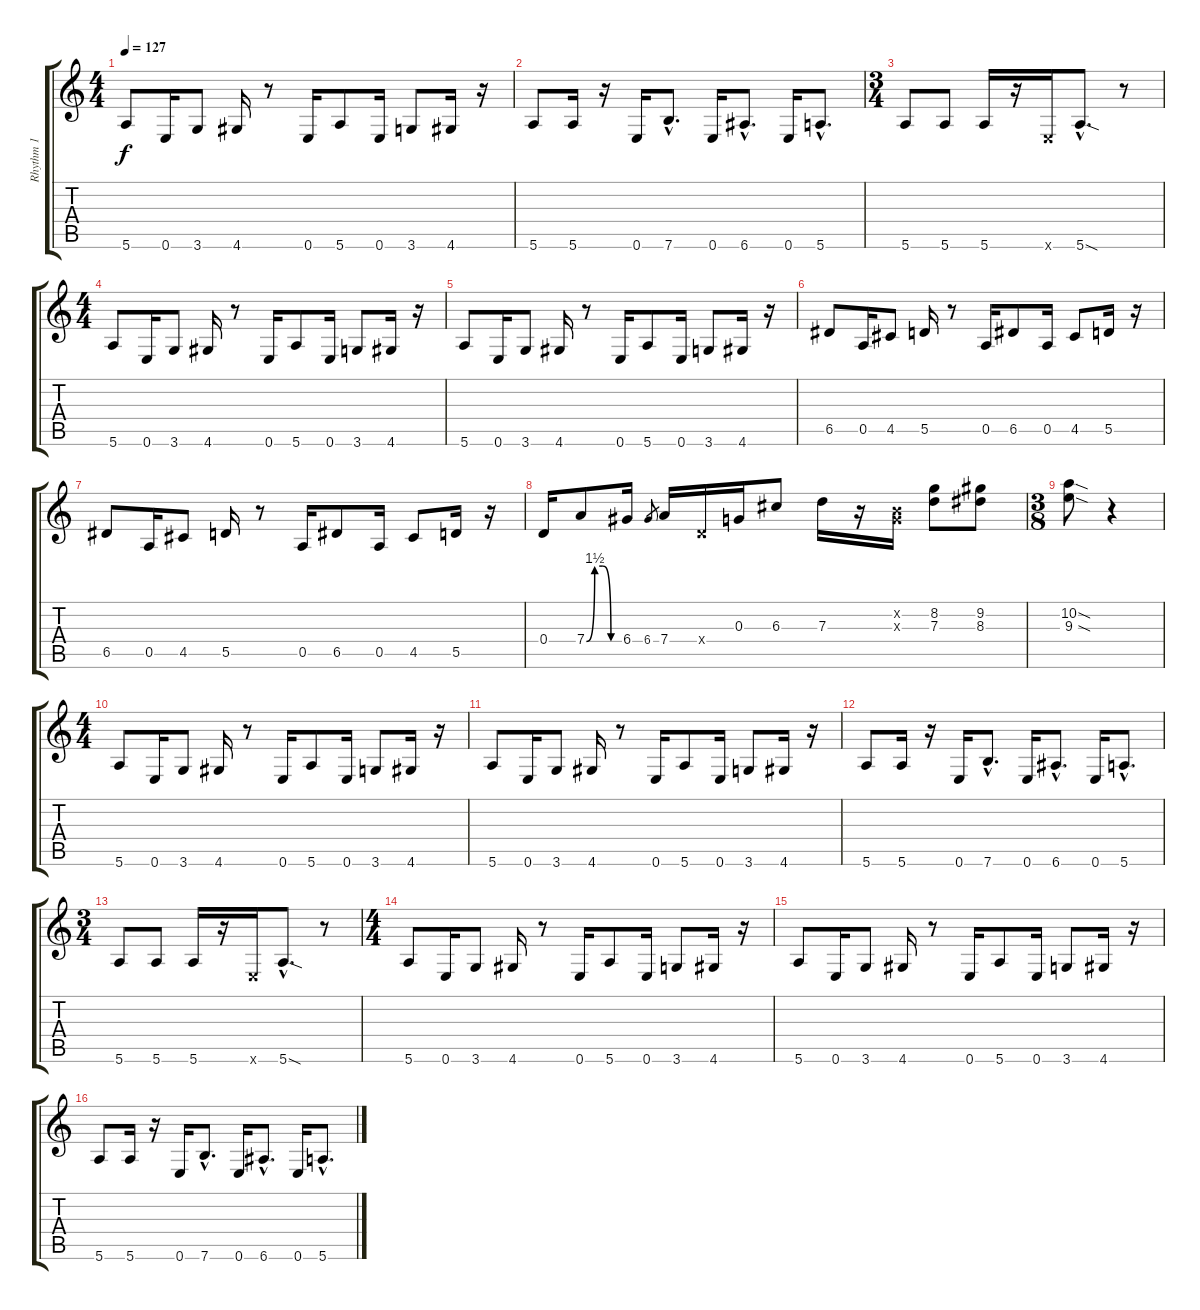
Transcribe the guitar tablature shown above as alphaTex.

\track ("Rhythm 1" "Rhythm 1") {instrument distortionguitar}
\staff {score tabs}
\tuning (E4 B3 G3 D3 A2 E2) {hide}
\ts (4 4)
\tempo 127
\clef g2
\ks c
5.6.8{dy f} 0.6.16 3.6.8 4.6.16 r.8 0.6.16 5.6.8 0.6.16 3.6.8 4.6.16 r.16 |
5.6.8 5.6.16 r.16 0.6.16 7.6{hac}.8{d} 0.6.16 6.6{hac}.8{d} 0.6.16 5.6{hac}.8{d} |
\ts (3 4)
5.6.8 5.6.8 5.6.16 r.16 0.6{x}.16 5.6{sod hac}.8{d} r.8 |
\ts (4 4)
5.6.8 0.6.16 3.6.8 4.6.16 r.8 0.6.16 5.6.8 0.6.16 3.6.8 4.6.16 r.16 |
5.6.8 0.6.16 3.6.8 4.6.16 r.8 0.6.16 5.6.8 0.6.16 3.6.8 4.6.16 r.16 |
6.5.8 0.5.16 4.5.8 5.5.16 r.8 0.5.16 6.5.8 0.5.16 4.5.8 5.5.16 r.16 |
6.5.8 0.5.16 4.5.8 5.5.16 r.8 0.5.16 6.5.8 0.5.16 4.5.8 5.5.16 r.16 |
0.4.16 7.4{be (custom 0 0 15 6 30 6 45 0 60 0)}.8 6.4.16 6.4.8{gr} 7.4.16 0.4{x}.16 0.3.16 6.3.8 7.3.16 r.16 (0.2{x} 0.3{x}).16 (8.2 7.3).8 (9.2 8.3).8 |
\ts (3 8)
(10.2{sod} 9.3{sod}).8 r.4 |
\ts (4 4)
5.6.8 0.6.16 3.6.8 4.6.16 r.8 0.6.16 5.6.8 0.6.16 3.6.8 4.6.16 r.16 |
5.6.8 0.6.16 3.6.8 4.6.16 r.8 0.6.16 5.6.8 0.6.16 3.6.8 4.6.16 r.16 |
5.6.8 5.6.16 r.16 0.6.16 7.6{hac}.8{d} 0.6.16 6.6{hac}.8{d} 0.6.16 5.6{hac}.8{d} |
\ts (3 4)
5.6.8 5.6.8 5.6.16 r.16 0.6{x}.16 5.6{sod hac}.8{d} r.8 |
\ts (4 4)
5.6.8 0.6.16 3.6.8 4.6.16 r.8 0.6.16 5.6.8 0.6.16 3.6.8 4.6.16 r.16 |
5.6.8 0.6.16 3.6.8 4.6.16 r.8 0.6.16 5.6.8 0.6.16 3.6.8 4.6.16 r.16 |
5.6.8 5.6.16 r.16 0.6.16 7.6{hac}.8{d} 0.6.16 6.6{hac}.8{d} 0.6.16 5.6{hac}.8{d}
